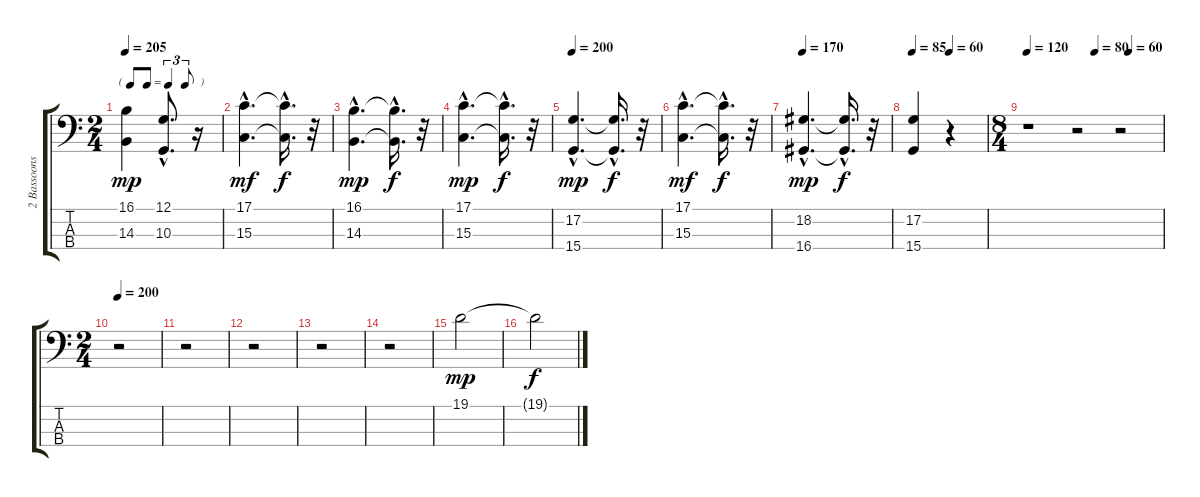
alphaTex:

\track ("2 Bassoons" "2 Bassoons") {instrument bassoon}
\staff {score tabs}
\tuning (G2 D2 A1 E1) {hide}
\ts (2 4)
\tf triplet8th
\tempo 205
\clef f4
\ks c
(16.1 14.3).4{dy mp} (12.1{hac} 10.3{hac}).8{d} r.16 |
(17.1{hac} 15.3{hac}).4{d dy mf} (17.1{hac t} 15.3{hac t}).16{d dy f} r.32 |
(16.1{hac} 14.3{hac}).4{d dy mp} (16.1{hac t} 14.3{hac t}).16{d dy f} r.32 |
(17.1{hac} 15.3{hac}).4{d dy mp} (17.1{hac t} 15.3{hac t}).16{d dy f} r.32 |
\tempo 200
(17.2{hac} 15.4{hac}).4{d dy mp} (17.2{hac t} 15.4{hac t}).16{d dy f} r.32 |
(17.1{hac} 15.3{hac}).4{d dy mf} (17.1{hac t} 15.3{hac t}).16{d dy f} r.32 |
\tempo 170
(18.2{hac} 16.4{hac}).4{d dy mp} (18.2{hac t} 16.4{hac t}).16{d dy f} r.32 |
\tempo 85
\tempo (60 0.5)
(17.2 15.4).4 r.4 |
\ts (8 4)
\tempo 120
\tempo (80 0.5)
\tempo (60 0.75)
r.1 r.2 r.2 |
\ts (2 4)
\tempo 200
r.2 |
r.2 |
r.2 |
r.2 |
r.2 |
19.1.2{dy mp} |
19.1{t}.2{dy f}
